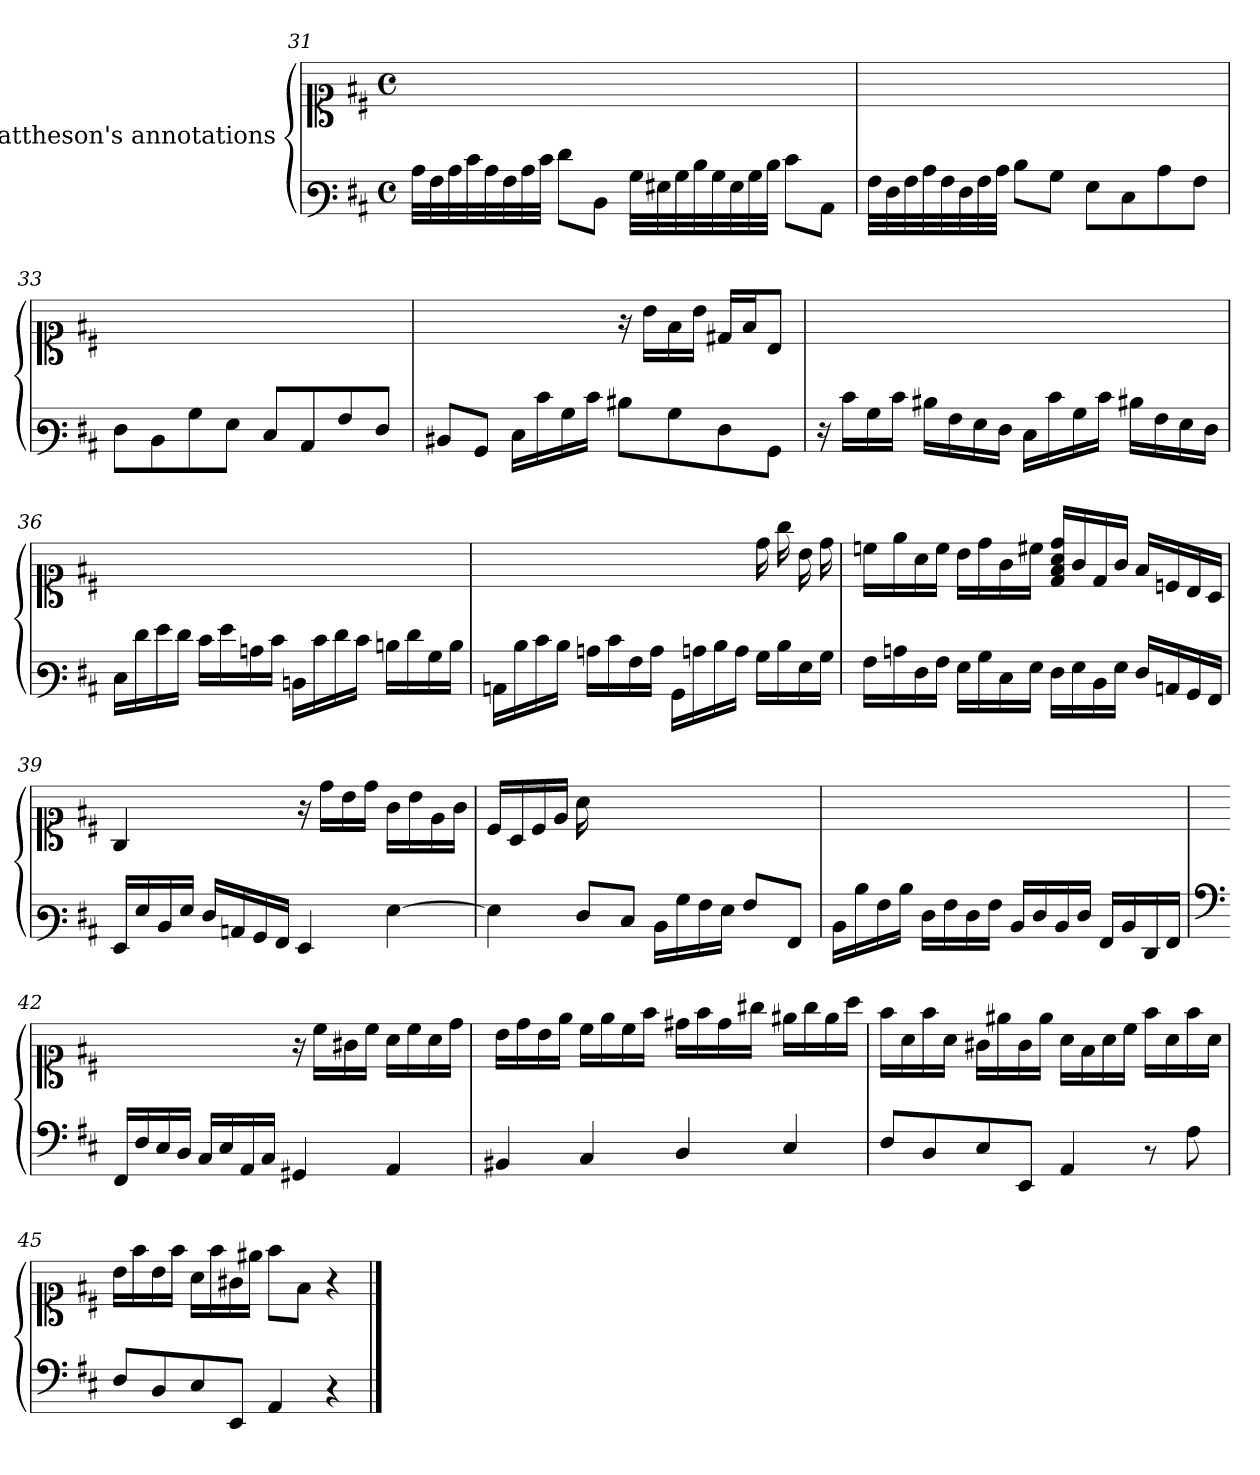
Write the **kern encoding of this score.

**kern	**kern
*part2	*part1
*staff2	*staff1
*	*I"Mattheson's annotations
*clefF3	*clefC1
*k[f#c#]	*k[f#c#]
*M4/4	*M4/4
*met(c)	*met(c)
=31	=31
32c#\LLL	1ryy
32A\	.
32c#\	.
32e\	.
32c#\	.
32A\	.
32c#\	.
32e\JJJ	.
8f#\L	.
8D\J	.
32B\LLL	.
32G#X\	.
32B\	.
32d\	.
32B\	.
32G#\	.
32B\	.
32d\JJJ	.
8e\L	.
8C#\J	.
=32	=32
32A\LLL	1ryy
32F#\	.
32A\	.
32c#\	.
32A\	.
32F#\	.
32A\	.
32c#\JJJ	.
8d\L	.
8B\J	.
8G\L	.
8E\	.
8c#\	.
8A\J	.
=33	=33
8F#\L	1ryy
8D\	.
8B\	.
8G\J	.
8E/L	.
8C#/	.
8A/	.
8F#/J	.
=34	=34
8D#X/L	2ryy
8BB/J	.
16E\LL	.
16e\	.
16B\	.
16e\JJ	.
8d#X\L	16r
.	16b\LL
8B\	16f#\
.	16b\JJ
8F#\	16d#X/LL
.	16f#/J
8BB\J	8B/J
!!LO:LB:g=z
=35	=35
16r	1ryy
16e\LL	.
16B\	.
16e\JJ	.
16d#X\LL	.
16A\	.
16G\	.
16F#\JJ	.
16E\LL	.
16e\	.
16B\	.
16e\JJ	.
16d#X\LL	.
16A\	.
16G\	.
16F#\JJ	.
=36	=36
16E\LL	1ryy
16f#\	.
16g\	.
16f#\JJ	.
16e\LL	.
16g\	.
16cn\	.
16e\JJ	.
16Dn\LL	.
16e\	.
16f#\	.
16e\JJ	.
16dn\LL	.
16f#\	.
16B\	.
16d\JJ	.
=37	=37
16Cn\LL	2ryy
16d\	.
16e\	.
16d\JJ	.
16cn\LL	.
16e\	.
16A\	.
16c\JJ	.
16BB\LL	4ryy
16cn\	.
16d\	.
16c\JJ	.
16B\LL	16dd!\
16d\	16gg!\
16G\	16b!\
16B\JJ	16dd!\
!!LO:LB:g=z
=38	=38
16A\LL	16ccn\LL
16cn\	16ee\
16F#\	16a\
16A\JJ	16cc\JJ
16G\LL	16b\LL
16B\	16dd\
16E\	16g\
16G\JJ	16cc#X\JJ
16F#\LL	16d/ 16f#/ 16a/ 16dd/LL
16G\	16g/
16D\	16d/
16G\JJ	16g/JJ
16F#/LL	16f#/LL
16Cn/	16cn/
16BB/	16B/
16AA/JJ	16A/JJ
=39	=39
16GG/LL	4G/
16G/	.
16D/	.
16G/JJ	.
16F#/LL	4ryy
16Cn/	.
16BB/	.
16AA/JJ	.
4GG/	16r
.	16dd\LL
.	16b\
.	16dd\JJ
[4G\	16g\LL
.	16b\
.	16e\
.	16g\JJ
=40	=40
4G\]	16c#/LL
.	16A/
.	16c#/
.	16e/JJ
8F#/L	16a\
.	2ryy
8E/J	.
16D\LL	.
16B\	.
16A\	.
16G\JJ	.
8A/L	.
.	8.ryy
8AA/J	.
!!LO:LB:g=z
=41	=41
16D\LL	1ryy
16d\	.
16A\	.
16d\JJ	.
16F#\LL	.
16A\	.
16F#\	.
16A\JJ	.
16D/LL	.
16F#/	.
16D/	.
16F#/JJ	.
16AA/LL	.
16D/	.
16FF#/	.
16AA/JJ	.
=42	=42
*clefF5	*
16DD/LL	2ryy
16D/	.
16C#/	.
16BB/JJ	.
16AA/LL	.
16C#/	.
16FF#/	.
16AA/JJ	.
4EE#X/	16r
.	16cc#\LL
.	16g#X\
.	16cc#\JJ
4FF#/	16a\LL
.	16cc#\
.	16a\
.	16dd\JJ
=43	=43
4GG#X/	16b\LL
.	16dd\
.	16b\
.	16ee\JJ
4AA/	16cc#\LL
.	16ee\
.	16cc#\
.	16ff#\JJ
4BB/	16dd#X\LL
.	16ff#\
.	16dd#\
.	16gg#X\JJ
4C#/	16ee#X\LL
.	16gg#\
.	16ee#\
.	16aa\JJ
=44	=44
8D/L	16ff#\LL
.	16a\
8BB/	16ff#\
.	16a\JJ
8C#/	16g#X\LL
.	16ee#X\
8CC#/J	16g#\
.	16ee#\JJ
4FF#/	16a\LL
.	16f#\
.	16a\
.	16cc#\JJ
8r	16ff#\LL
.	16a\
8F#\	16ff#\
.	16a\JJ
=45	=45
8D/L	16b\LL
.	16ff#\
8BB/	16b\
.	16ff#\JJ
8C#/	16a\LL
.	16ff#\
8CC#/J	16g#X\
.	16ee#X\JJ
4FF#/	8ff#\L
.	8f#\J
4r	4r
==	==
*-	*-
